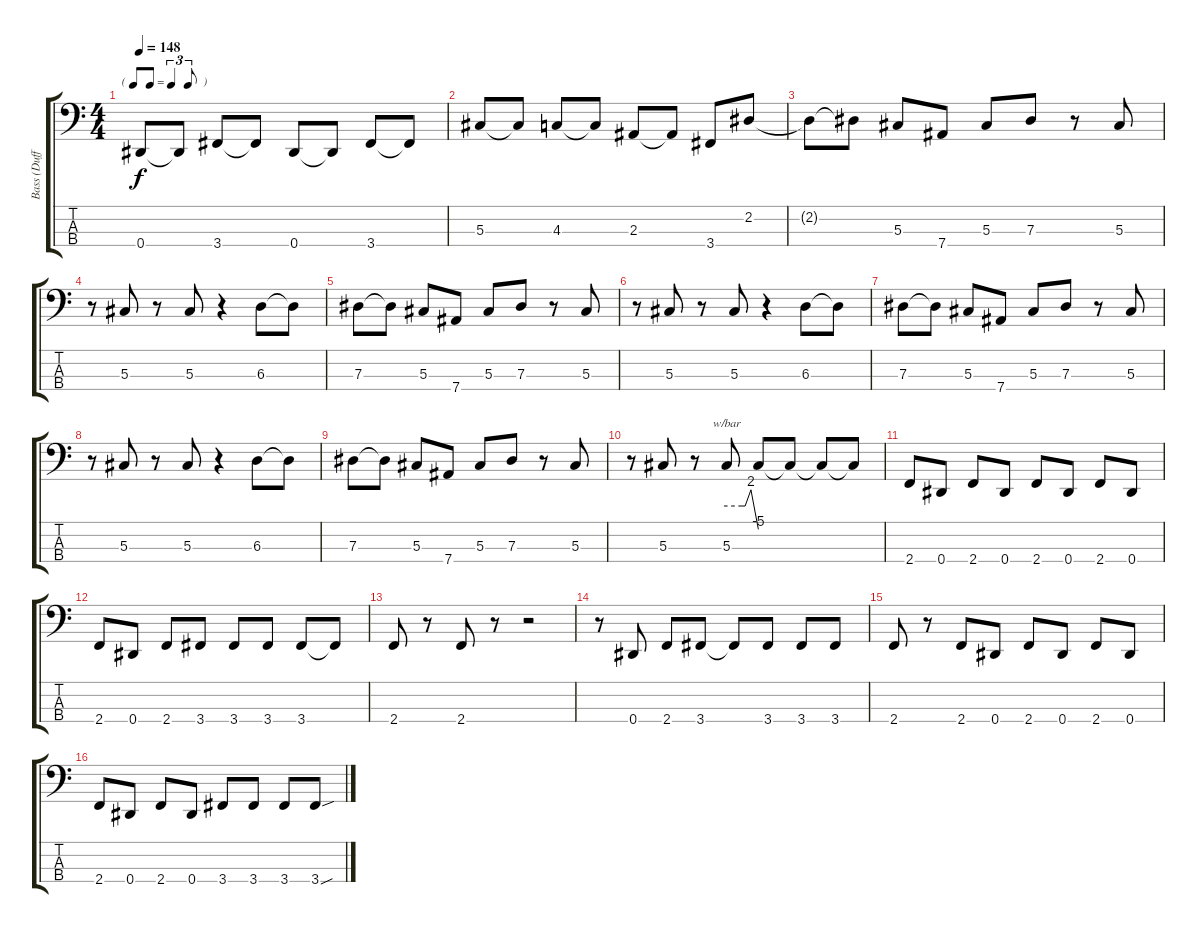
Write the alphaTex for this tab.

\track ("Bass (Duff)" "Bass (Duff") {instrument electricbasspick}
\staff {score tabs}
\tuning (Gb2 Db2 Ab1 Eb1) {hide}
\ts (4 4)
\tf triplet8th
\tempo 148
\clef f4
\ks c
0.4.8{dy f} 0.4{t}.8 3.4.8 3.4{t}.8 0.4.8 0.4{t}.8 3.4.8 3.4{t}.8 |
5.3.8 5.3{t}.8 4.3.8 4.3{t}.8 2.3.8 2.3{t}.8 3.4.8 2.2.8 |
2.2{t}.8 2.2{t}.8 5.3.8 7.4.8 5.3.8 7.3.8 r.8 5.3.8 |
r.8 5.3.8 r.8 5.3.8 r.4 6.3.8 6.3{t}.8 |
7.3.8 7.3{t}.8 5.3.8 7.4.8 5.3.8 7.3.8 r.8 5.3.8 |
r.8 5.3.8 r.8 5.3.8 r.4 6.3.8 6.3{t}.8 |
7.3.8 7.3{t}.8 5.3.8 7.4.8 5.3.8 7.3.8 r.8 5.3.8 |
r.8 5.3.8 r.8 5.3.8 r.4 6.3.8 6.3{t}.8 |
7.3.8 7.3{t}.8 5.3.8 7.4.8 5.3.8 7.3.8 r.8 5.3.8 |
r.8 5.3.8 r.8 5.3.8{tbe (custom default 0 0 29 0 35 0 46 8 60 -20)} 5.3{t}.8 5.3{t}.8 5.3{t}.8 5.3{t}.8 |
2.4.8 0.4.8 2.4.8 0.4.8 2.4.8 0.4.8 2.4.8 0.4.8 |
2.4.8 0.4.8 2.4.8 3.4.8 3.4.8 3.4.8 3.4.8 3.4{t}.8 |
2.4.8 r.8 2.4.8 r.8 r.2 |
r.8 0.4.8 2.4.8 3.4.8 3.4{t}.8 3.4.8 3.4.8 3.4.8 |
2.4.8 r.8 2.4.8 0.4.8 2.4.8 0.4.8 2.4.8 0.4.8 |
2.4.8 0.4.8 2.4.8 0.4.8 3.4.8 3.4.8 3.4.8 3.4{sou}.8
